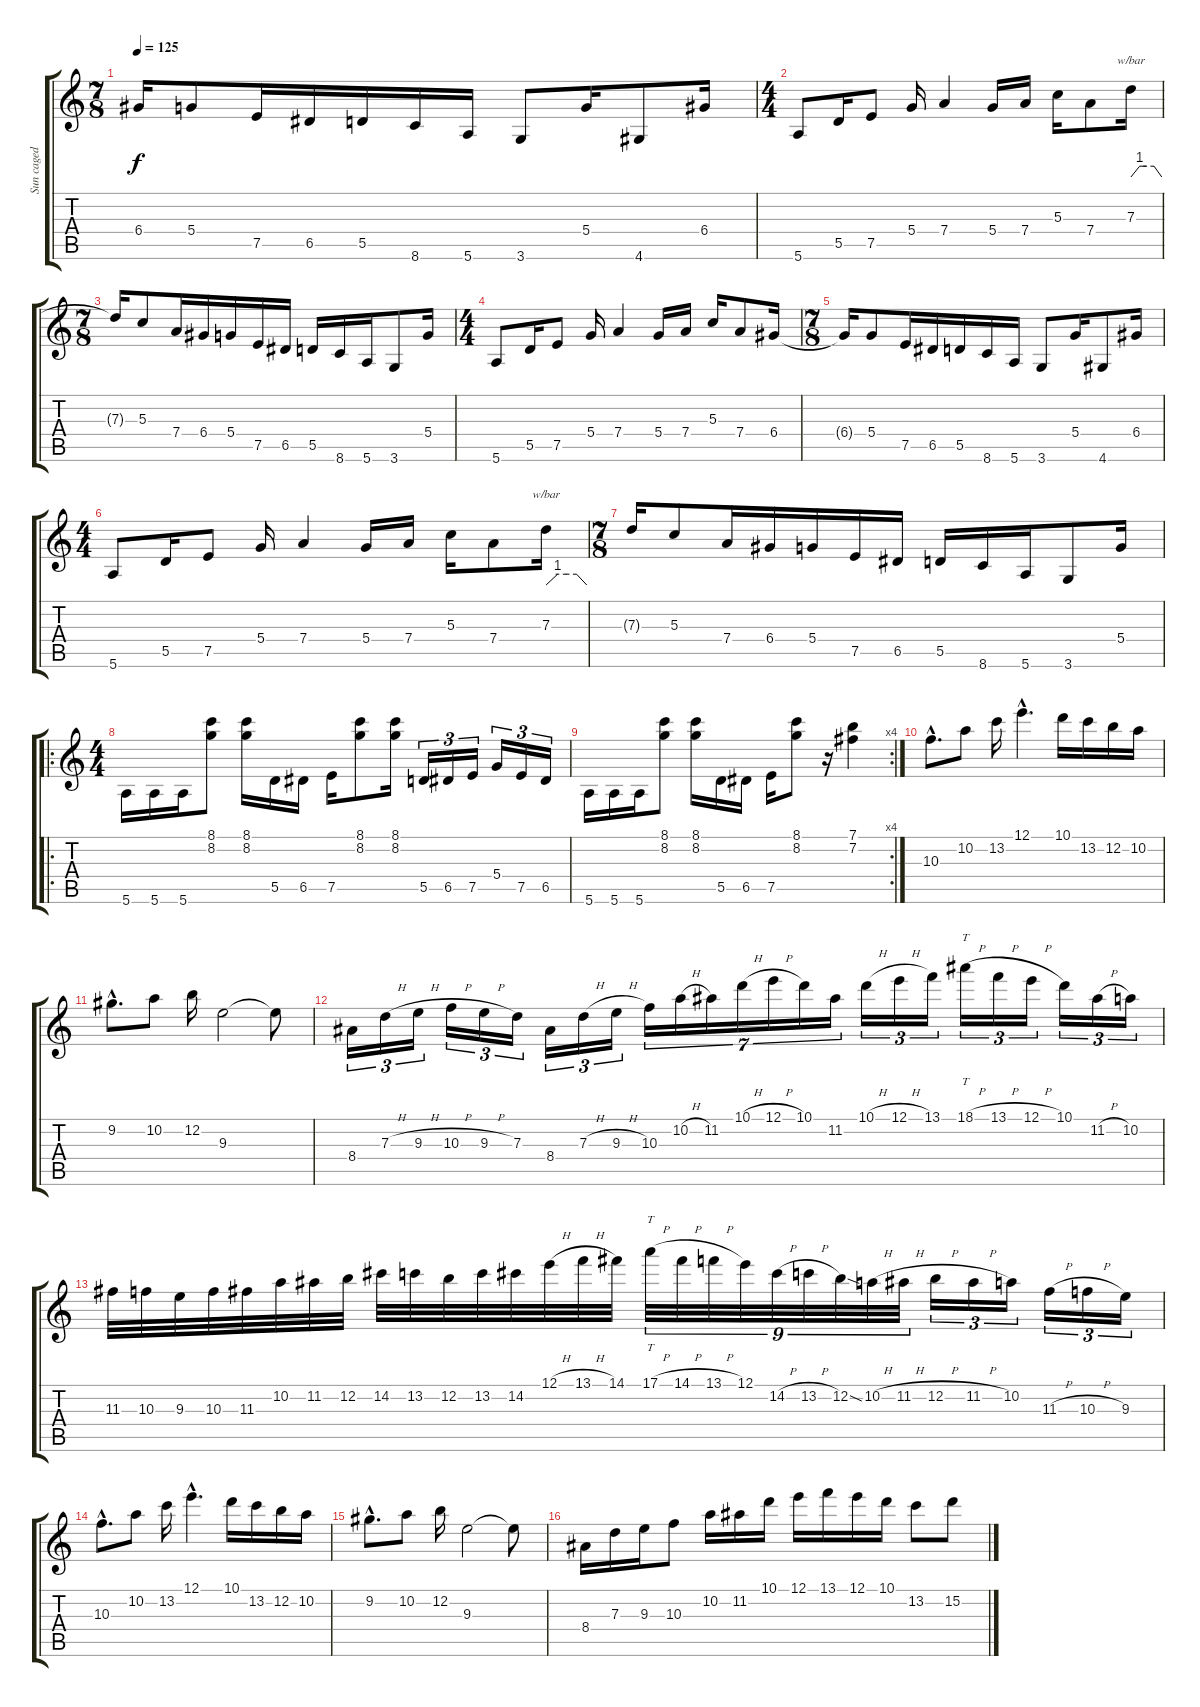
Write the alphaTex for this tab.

\track ("Sun caged" "Sun caged") {instrument distortionguitar}
\staff {score tabs}
\tuning (E4 B3 G3 D3 A2 E2) {hide}
\ts (7 8)
\tempo 125
\clef g2
\ks c
6.4{t}.16{dy f} 5.4.8 7.5.16 6.5.16 5.5.16 8.6.16 5.6.16 3.6.8 5.4.16 4.6.8 6.4.16 |
\ts (4 4)
5.6.8 5.5.16 7.5.8 5.4.16 7.4.4 5.4.16 7.4.16 5.3.16 7.4.8 7.3.16{tbe (custom default 0 0 17 4 30 4 45 4 60 0)} |
\ts (7 8)
7.3{t}.16 5.3.8 7.4.16 6.4.16 5.4.16 7.5.16 6.5.16 5.5.16 8.6.16 5.6.16 3.6.8 5.4.16 |
\ts (4 4)
5.6.8 5.5.16 7.5.8 5.4.16 7.4.4 5.4.16 7.4.16 5.3.16 7.4.8 6.4.16 |
\ts (7 8)
6.4{t}.16 5.4.8 7.5.16 6.5.16 5.5.16 8.6.16 5.6.16 3.6.8 5.4.16 4.6.8 6.4.16 |
\ts (4 4)
5.6.8 5.5.16 7.5.8 5.4.16 7.4.4 5.4.16 7.4.16 5.3.16 7.4.8 7.3.16{tbe (custom default 0 0 17 4 30 4 45 4 60 0)} |
\ts (7 8)
7.3{t}.16 5.3.8 7.4.16 6.4.16 5.4.16 7.5.16 6.5.16 5.5.16 8.6.16 5.6.16 3.6.8 5.4.16 |
\ro
\ts (4 4)
5.6.16 5.6.16 5.6.16 (8.1 8.2).8 (8.1 8.2).16 5.5.16 6.5.16 7.5.16 (8.1 8.2).8 (8.1 8.2).16 5.5.16{tu (3 2)} 6.5.16{tu (3 2)} 7.5.16{tu (3 2)} 5.4.16{tu (3 2)} 7.5.16{tu (3 2)} 6.5.16{tu (3 2)} |
\rc 4
5.6.16 5.6.16 5.6.16 (8.1 8.2).8 (8.1 8.2).16 5.5.16 6.5.16 7.5.16 (8.1 8.2).8 r.16 (7.1 7.2).4 |
10.3{hac}.8{d} 10.2.8 13.2.16 12.1{hac}.4{d} 10.1.16 13.2.16 12.2.16 10.2.16 |
9.2{hac}.8{d} 10.2.8 12.2.16 9.3.2 9.3{t}.8 |
8.4.16{tu (3 2)} 7.3{h}.16{tu (3 2)} 9.3{h}.16{tu (3 2)} 10.3{h}.16{tu (3 2)} 9.3{h}.16{tu (3 2)} 7.3.16{tu (3 2)} 8.4.16{tu (3 2)} 7.3{h}.16{tu (3 2)} 9.3{h}.16{tu (3 2)} 10.3.16{tu (7 4)} 10.2{h}.16{tu (7 4)} 11.2.16{tu (7 4)} 10.1{h}.16{tu (7 4)} 12.1{h}.16{tu (7 4)} 10.1.16{tu (7 4)} 11.2.16{tu (7 4)} 10.1{h}.16{tu (3 2)} 12.1{h}.16{tu (3 2)} 13.1.16{tu (3 2)} 18.1{h}.16{tt tu (3 2)} 13.1{h}.16{tu (3 2)} 12.1{h}.16{tu (3 2)} 10.1.16{tu (3 2)} 11.2{h}.16{tu (3 2)} 10.2.16{tu (3 2)} |
11.3.32 10.3.32 9.3.32 10.3.32 11.3.32 10.2.32 11.2.32 12.2.32 14.2.32 13.2.32 12.2.32 13.2.32 14.2.32 12.1{h}.32 13.1{h}.32 14.1.32 17.1{h}.32{tt tu (9 8)} 14.1{h}.32{tu (9 8)} 13.1{h}.32{tu (9 8)} 12.1.32{tu (9 8)} 14.2{h}.32{tu (9 8)} 13.2{h}.32{tu (9 8)} 12.2{sod}.32{tu (9 8)} 10.2{h}.32{tu (9 8)} 11.2{h}.32{tu (9 8)} 12.2{h}.16{tu (3 2)} 11.2{h}.16{tu (3 2)} 10.2.16{tu (3 2)} 11.3{h}.16{tu (3 2)} 10.3{h}.16{tu (3 2)} 9.3.16{tu (3 2)} |
10.3{hac}.8{d} 10.2.8 13.2.16 12.1{hac}.4{d} 10.1.16 13.2.16 12.2.16 10.2.16 |
9.2{hac}.8{d} 10.2.8 12.2.16 9.3.2 9.3{t}.8 |
8.4.16 7.3.16 9.3.16 10.3.8 10.2.16 11.2.16 10.1.16 12.1.16 13.1.16 12.1.16 10.1.16 13.2.8 15.2.8
